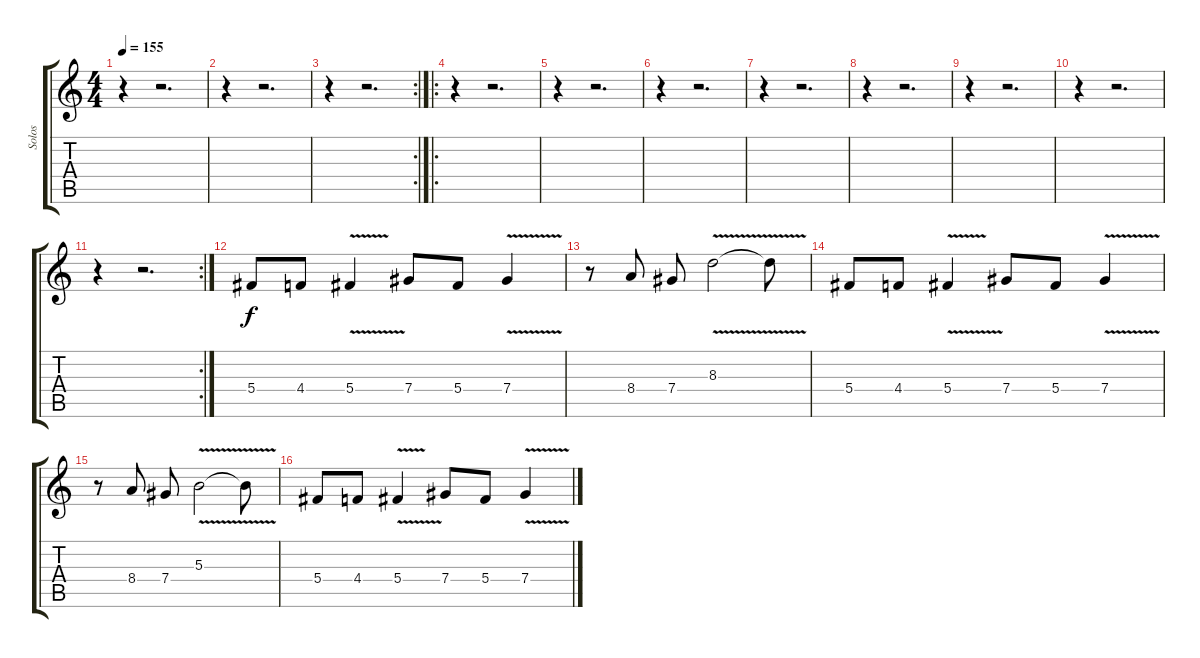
\track ("Solos" "Solos") {instrument distortionguitar}
\staff {score tabs}
\tuning (Eb4 Bb3 Gb3 Db3 Ab2 Db2) {hide}
\ts (4 4)
\tempo 155
\clef g2
\ks c
r.4{dy f} r.2{d} |
r.4 r.2{d} |
\rc 2
r.4 r.2{d} |
\ro
r.4 r.2{d} |
r.4 r.2{d} |
r.4 r.2{d} |
r.4 r.2{d} |
r.4 r.2{d} |
r.4 r.2{d} |
r.4 r.2{d} |
\rc 2
r.4 r.2{d} |
5.4.8 4.4.8 5.4{v}.4 7.4.8 5.4.8 7.4{v}.4 |
r.8 8.4.8 7.4.8 8.3{v}.2 8.3{v t}.8 |
5.4.8 4.4.8 5.4{v}.4 7.4.8 5.4.8 7.4{v}.4 |
r.8 8.4.8 7.4.8 5.3{v}.2 5.3{v t}.8 |
5.4.8 4.4.8 5.4{v}.4 7.4.8 5.4.8 7.4{v}.4
